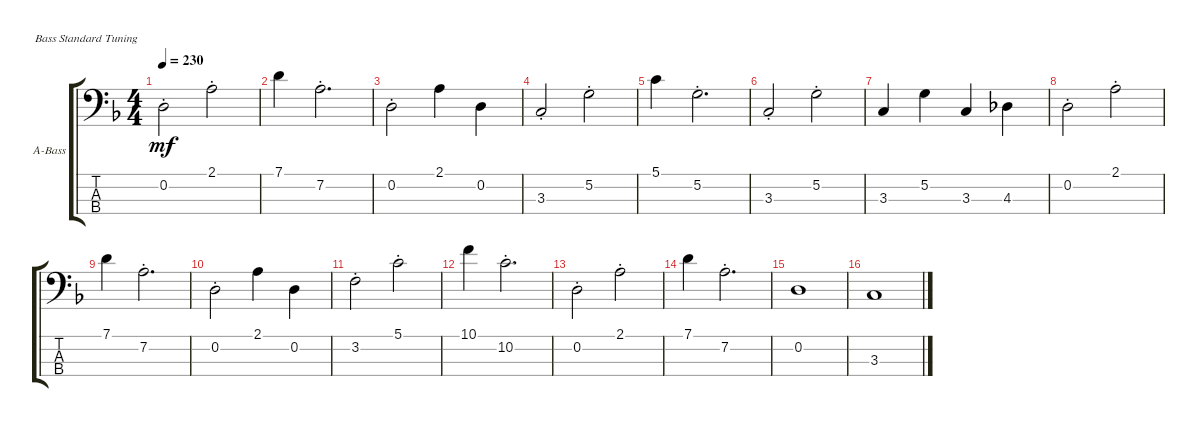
\defaultSystemsLayout 4
\bracketExtendMode groupsimilarinstruments
\firstSystemTrackNameOrientation horizontal
\otherSystemsTrackNameOrientation horizontal
\track ("Acoustic Bass" "A-Bass") {instrument electricbassfinger}
\staff {score tabs}
\tuning (G2 D2 A1 E1)
\ts (4 4)
\tempo 230
\clef f4
\scale
0.333333
\ks dminor
0.2{st}.2{dy mf} 2.1{st}.2 |
\scale
0.333333 7.1.4 7.2{st}.2{d} |
\scale
0.333333 0.2{st}.2 2.1.4 0.2.4 |
\scale
0.333333 3.3{st}.2 5.2{st}.2 |
\scale
0.333333 5.1.4 5.2{st}.2{d} |
\scale
0.333333 3.3{st}.2 5.2{st}.2 |
\scale
0.333333 3.3.4 5.2.4 3.3.4 4.3.4 |
\scale
0.333333 0.2{st}.2 2.1{st}.2 |
\scale
0.333333 7.1.4 7.2{st}.2{d} |
\scale
0.333333 0.2{st}.2 2.1.4 0.2.4 |
\scale
0.333333 3.2{st}.2 5.1{st}.2 |
\scale
0.333333 10.1.4 10.2{st}.2{d} |
\scale
0.333333 0.2{st}.2 2.1{st}.2 |
\scale
0.333333 7.1.4 7.2{st}.2{d} |
\scale
0.333333 0.2.1 |
\scale
0.333333 3.3.1
